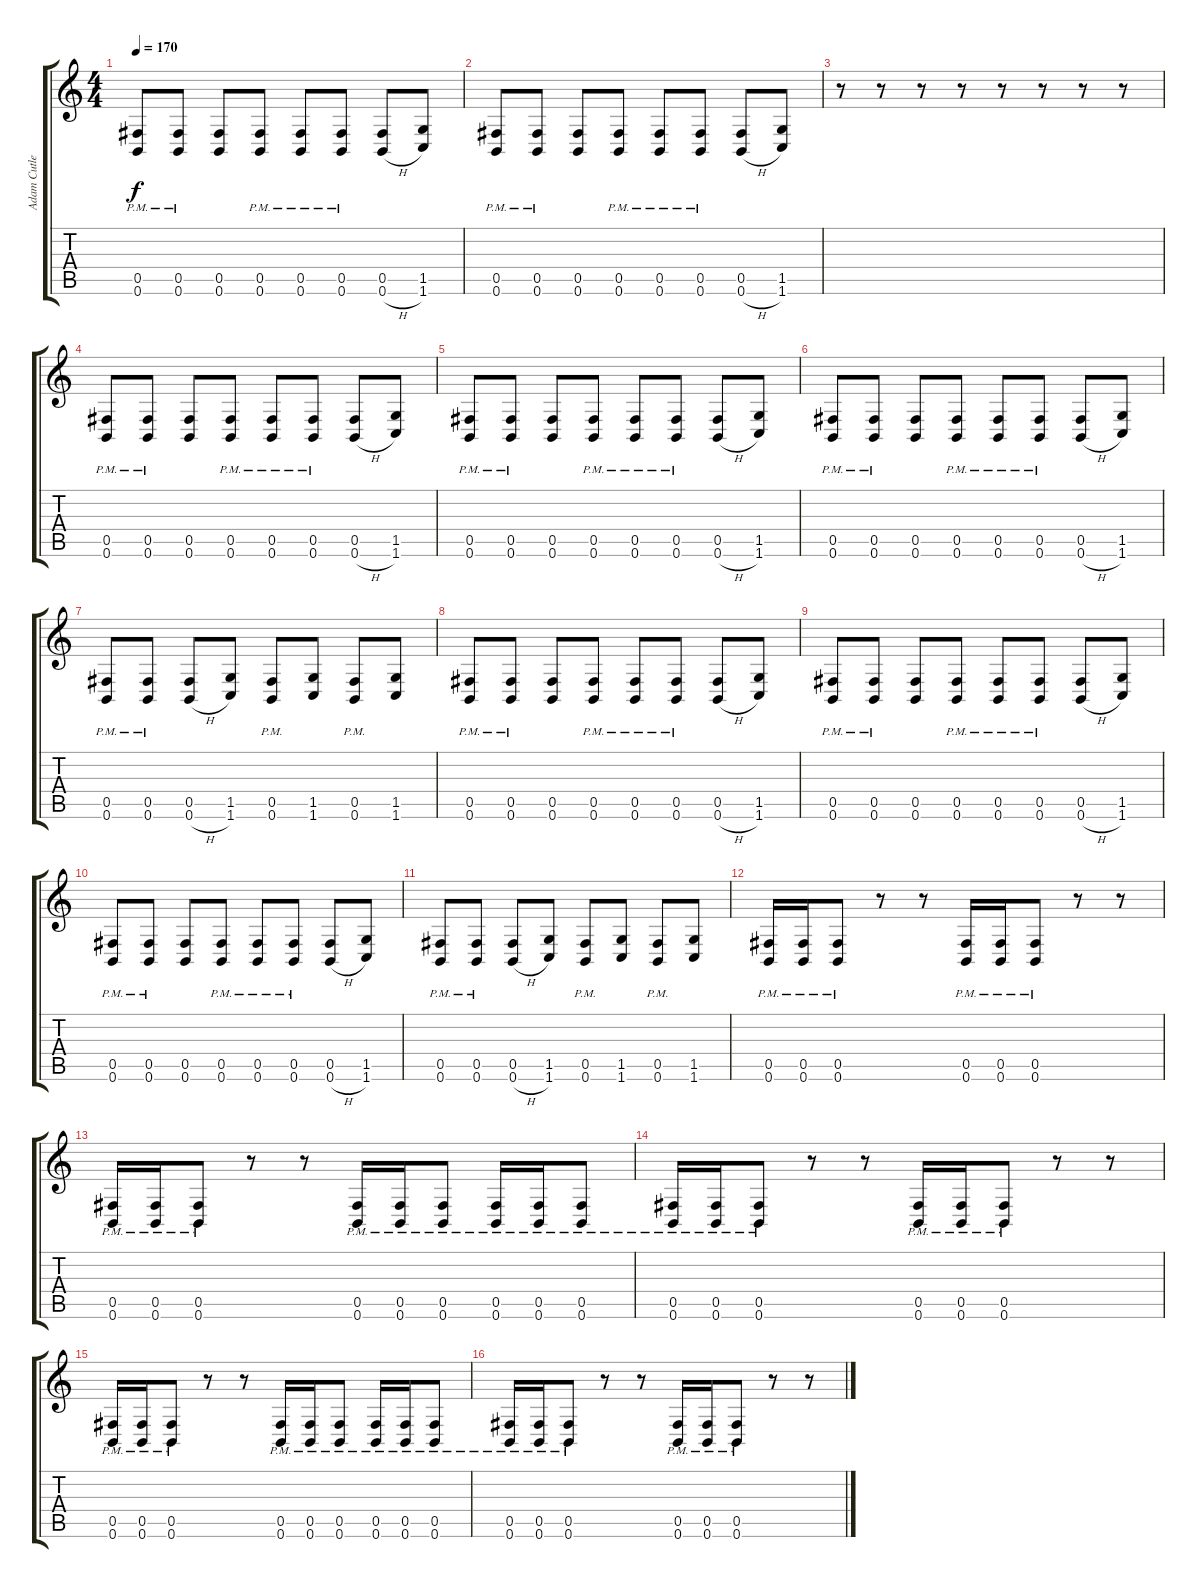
\track ("Adam Cutler" "Adam Cutle") {instrument overdrivenguitar}
\staff {score tabs}
\tuning (Db4 Ab3 E3 B2 Gb2 B1) {hide}
\ts (4 4)
\tempo 170
\clef g2
\ks c
(0.5{pm} 0.6{pm}).8{dy f} (0.5{pm} 0.6{pm}).8 (0.5 0.6).8 (0.5{pm} 0.6{pm}).8 (0.5{pm} 0.6{pm}).8 (0.5{pm} 0.6{pm}).8 (0.5 0.6{h}).8 (1.5 1.6).8 |
(0.5{pm} 0.6{pm}).8 (0.5{pm} 0.6{pm}).8 (0.5 0.6).8 (0.5{pm} 0.6{pm}).8 (0.5{pm} 0.6{pm}).8 (0.5{pm} 0.6{pm}).8 (0.5 0.6{h}).8 (1.5 1.6).8 |
r.8 r.8 r.8 r.8 r.8 r.8 r.8 r.8 |
(0.5{pm} 0.6{pm}).8 (0.5{pm} 0.6{pm}).8 (0.5 0.6).8 (0.5{pm} 0.6{pm}).8 (0.5{pm} 0.6{pm}).8 (0.5{pm} 0.6{pm}).8 (0.5 0.6{h}).8 (1.5 1.6).8 |
(0.5{pm} 0.6{pm}).8 (0.5{pm} 0.6{pm}).8 (0.5 0.6).8 (0.5{pm} 0.6{pm}).8 (0.5{pm} 0.6{pm}).8 (0.5{pm} 0.6{pm}).8 (0.5 0.6{h}).8 (1.5 1.6).8 |
(0.5{pm} 0.6{pm}).8 (0.5{pm} 0.6{pm}).8 (0.5 0.6).8 (0.5{pm} 0.6{pm}).8 (0.5{pm} 0.6{pm}).8 (0.5{pm} 0.6{pm}).8 (0.5 0.6{h}).8 (1.5 1.6).8 |
(0.5{pm} 0.6{pm}).8 (0.5{pm} 0.6{pm}).8 (0.5 0.6{h}).8 (1.5 1.6).8 (0.5{pm} 0.6{pm}).8 (1.5 1.6).8 (0.5{pm} 0.6{pm}).8 (1.5 1.6).8 |
(0.5{pm} 0.6{pm}).8 (0.5{pm} 0.6{pm}).8 (0.5 0.6).8 (0.5{pm} 0.6{pm}).8 (0.5{pm} 0.6{pm}).8 (0.5{pm} 0.6{pm}).8 (0.5 0.6{h}).8 (1.5 1.6).8 |
(0.5{pm} 0.6{pm}).8 (0.5{pm} 0.6{pm}).8 (0.5 0.6).8 (0.5{pm} 0.6{pm}).8 (0.5{pm} 0.6{pm}).8 (0.5{pm} 0.6{pm}).8 (0.5 0.6{h}).8 (1.5 1.6).8 |
(0.5{pm} 0.6{pm}).8 (0.5{pm} 0.6{pm}).8 (0.5 0.6).8 (0.5{pm} 0.6{pm}).8 (0.5{pm} 0.6{pm}).8 (0.5{pm} 0.6{pm}).8 (0.5 0.6{h}).8 (1.5 1.6).8 |
(0.5{pm} 0.6{pm}).8 (0.5{pm} 0.6{pm}).8 (0.5 0.6{h}).8 (1.5 1.6).8 (0.5{pm} 0.6{pm}).8 (1.5 1.6).8 (0.5{pm} 0.6{pm}).8 (1.5 1.6).8 |
(0.5{pm} 0.6{pm}).16 (0.5{pm} 0.6{pm}).16 (0.5{pm} 0.6{pm}).8 r.8 r.8 (0.5{pm} 0.6{pm}).16 (0.5{pm} 0.6{pm}).16 (0.5{pm} 0.6{pm}).8 r.8 r.8 |
(0.5{pm} 0.6{pm}).16 (0.5{pm} 0.6{pm}).16 (0.5{pm} 0.6{pm}).8 r.8 r.8 (0.5{pm} 0.6{pm}).16 (0.5{pm} 0.6{pm}).16 (0.5{pm} 0.6{pm}).8 (0.5{pm} 0.6{pm}).16 (0.5{pm} 0.6{pm}).16 (0.5{pm} 0.6{pm}).8 |
(0.5{pm} 0.6{pm}).16 (0.5{pm} 0.6{pm}).16 (0.5{pm} 0.6{pm}).8 r.8 r.8 (0.5{pm} 0.6{pm}).16 (0.5{pm} 0.6{pm}).16 (0.5{pm} 0.6{pm}).8 r.8 r.8 |
(0.5{pm} 0.6{pm}).16 (0.5{pm} 0.6{pm}).16 (0.5{pm} 0.6{pm}).8 r.8 r.8 (0.5{pm} 0.6{pm}).16 (0.5{pm} 0.6{pm}).16 (0.5{pm} 0.6{pm}).8 (0.5{pm} 0.6{pm}).16 (0.5{pm} 0.6{pm}).16 (0.5{pm} 0.6{pm}).8 |
(0.5{pm} 0.6{pm}).16 (0.5{pm} 0.6{pm}).16 (0.5{pm} 0.6{pm}).8 r.8 r.8 (0.5{pm} 0.6{pm}).16 (0.5{pm} 0.6{pm}).16 (0.5{pm} 0.6{pm}).8 r.8 r.8
